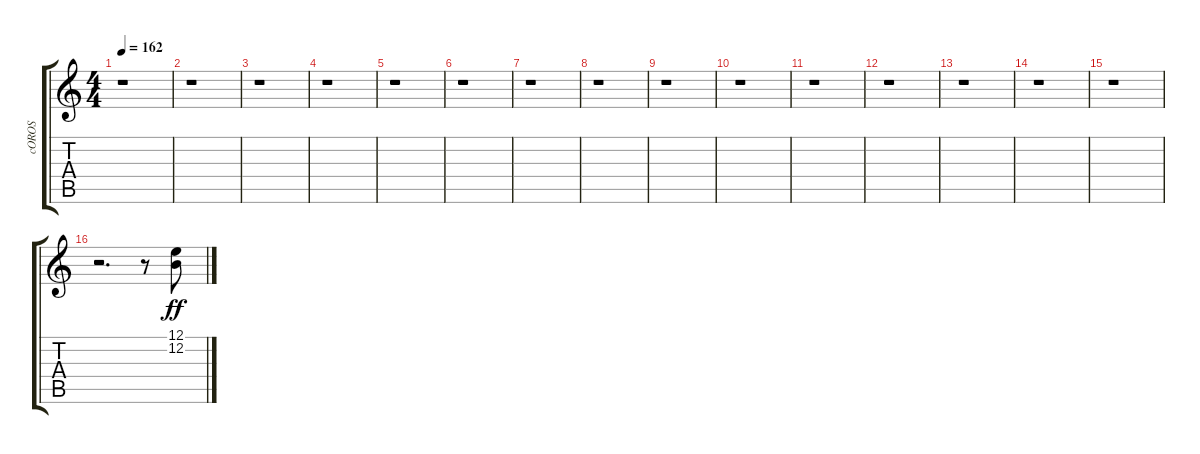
\track ("cOROS" "cOROS") {instrument synthvoice}
\staff {score tabs}
\tuning (E4 B3 G3 D3 A2 E2) {hide}
\ts (4 4)
\tempo 162
\clef g2
\ks c
r.1{dy f} |
r.1 |
r.1 |
r.1 |
r.1 |
r.1 |
r.1 |
r.1 |
r.1 |
r.1 |
r.1 |
r.1 |
r.1 |
r.1 |
r.1 |
r.2{d} r.8 (12.1 12.2).8{dy ff}
